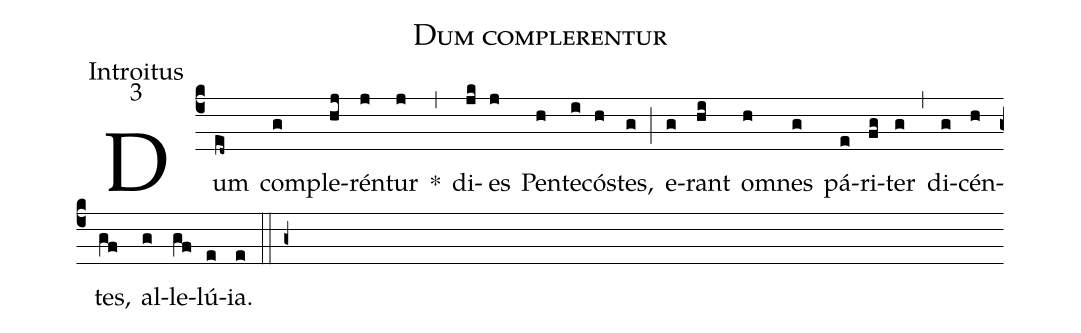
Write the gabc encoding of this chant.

name:Dum complerentur;
office-part:Introitus;
mode:3;
%%
(c4) Dum(ed~) com(g)ple(hj)rén(j)tur(j) *(,) di(jk)es(j) Pen(h)te(i)cós(h)tes,(g) (;) e(g)rant(hi) om(h)nes(g) pá(e)ri(fg)ter(g) (,) di(g)cén(h)tes,(gf) al(g)le(gf)lú(e)ia.(e) (::g+)
